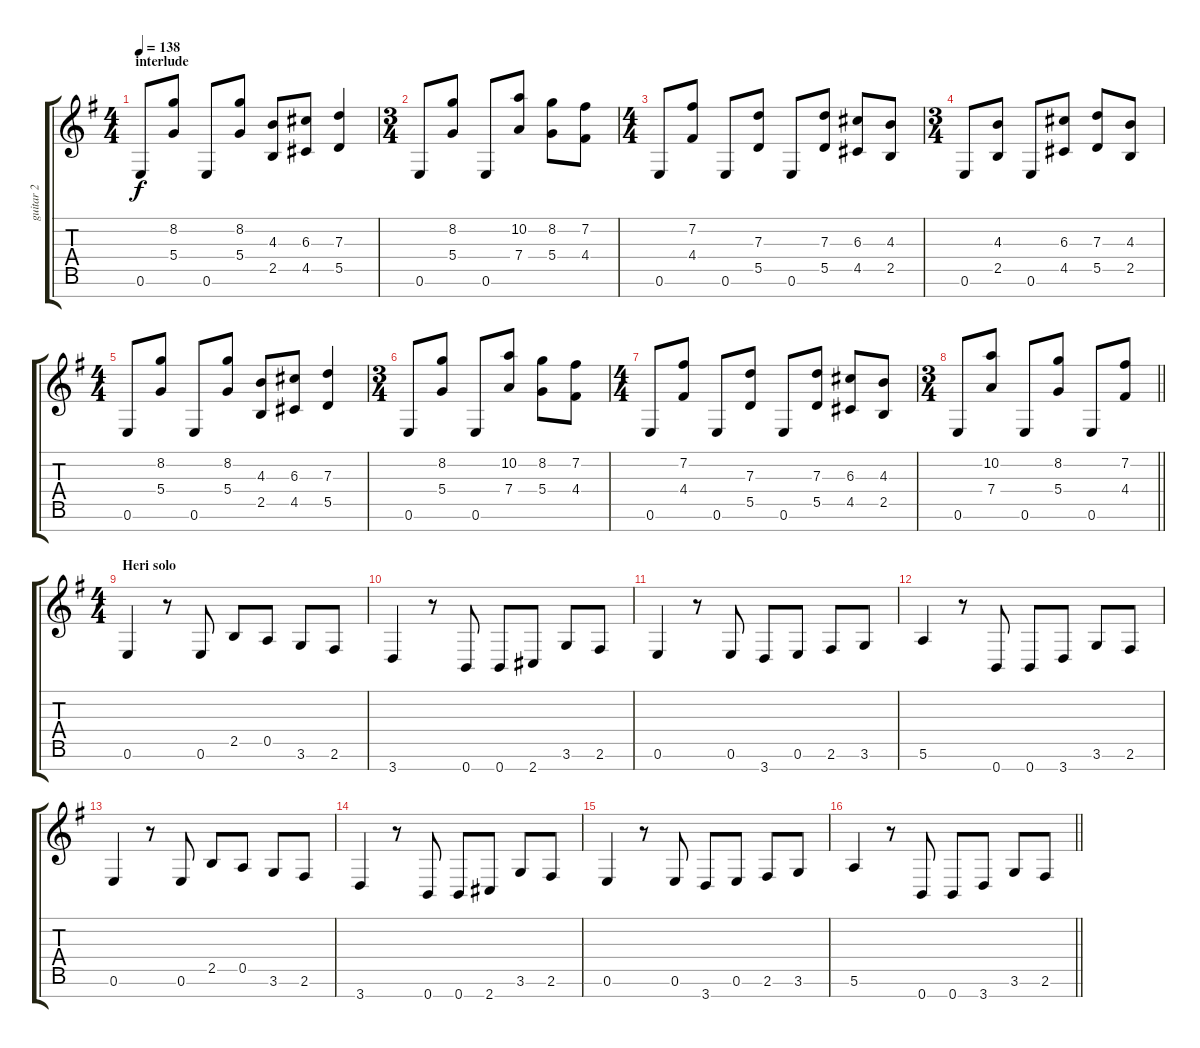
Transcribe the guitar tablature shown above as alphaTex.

\track ("guitar 2" "guitar 2") {instrument distortionguitar}
\staff {score tabs}
\tuning (E4 B3 G3 D3 A2 E2 B1) {hide}
\ts (4 4)
\section ("" "interlude")
\tempo 138
\clef g2
\ks eminor
0.6.8{dy f volume 11} (8.2 5.4).8 0.6.8 (8.2 5.4).8 (4.3 2.5).8 (6.3 4.5).8 (7.3 5.5).4 |
\ts (3 4)
0.6.8 (8.2 5.4).8 0.6.8 (10.2 7.4).8 (8.2 5.4).8 (7.2 4.4).8 |
\ts (4 4)
0.6.8 (7.2 4.4).8 0.6.8 (7.3 5.5).8 0.6.8 (7.3 5.5).8 (6.3 4.5).8 (4.3 2.5).8 |
\ts (3 4)
0.6.8 (4.3 2.5).8 0.6.8 (6.3 4.5).8 (7.3 5.5).8 (4.3 2.5).8 |
\ts (4 4)
0.6.8 (8.2 5.4).8 0.6.8 (8.2 5.4).8 (4.3 2.5).8 (6.3 4.5).8 (7.3 5.5).4 |
\ts (3 4)
0.6.8 (8.2 5.4).8 0.6.8 (10.2 7.4).8 (8.2 5.4).8 (7.2 4.4).8 |
\ts (4 4)
0.6.8 (7.2 4.4).8 0.6.8 (7.3 5.5).8 0.6.8 (7.3 5.5).8 (6.3 4.5).8 (4.3 2.5).8 |
\ts (3 4)
\barLineRight lightlight
0.6.8 (10.2 7.4).8 0.6.8 (8.2 5.4).8 0.6.8 (7.2 4.4).8 |
\ts (4 4)
\section ("" "Heri solo")
0.6.4 r.8 0.6.8 2.5.8 0.5.8 3.6.8 2.6.8 |
3.7.4 r.8 0.7.8 0.7.8 2.7.8 3.6.8 2.6.8 |
0.6.4 r.8 0.6.8 3.7.8 0.6.8 2.6.8 3.6.8 |
5.6.4 r.8 0.7.8 0.7.8 3.7.8 3.6.8 2.6.8 |
0.6.4 r.8 0.6.8 2.5.8 0.5.8 3.6.8 2.6.8 |
3.7.4 r.8 0.7.8 0.7.8 2.7.8 3.6.8 2.6.8 |
0.6.4 r.8 0.6.8 3.7.8 0.6.8 2.6.8 3.6.8 |
\barLineRight lightlight
5.6.4 r.8 0.7.8 0.7.8 3.7.8 3.6.8 2.6.8
